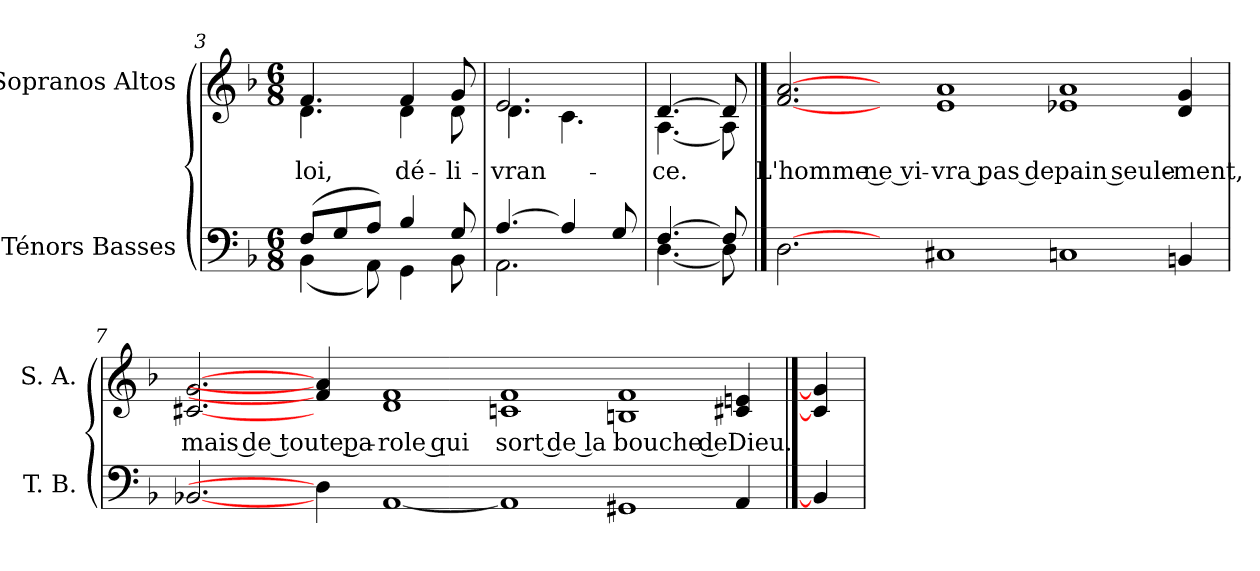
**kern	**kern	**text
*part2	*part1	*part1
*staff2	*staff1	*staff1
*I"Ténors Basses	*I"Sopranos Altos	*
*I'T. B.	*I'S. A.	*
*clefF4	*clefG2	*
*k[b-]	*k[b-]	*
*d:	*d:	*
*M6/8	*M6/8	*
=3	=3	=3
*^	*	*
!	!	!	!LO:LY:b:color=#000000
*	*	*^	*
(8Fi/L	(4BB-i\	4.fi/	4.di\	loi,
8Gi/	.	.	.	.
8Ai/J)	8AAi\)	.	.	.
!	!	!	!	!LO:LY:b:color=#000000
4B-i/	4GGi\	4fi/	4di\	dé-
!	!	!	!	!LO:LY:b:color=#000000
8Gi/	8BB-i\	8gi/	8di\	-li-
=4	=4	=4	=4	=4
!	!	!	!	!LO:LY:b:color=#000000
[>4.Ai/	2.AAi\	2.ei/	4.di\	-vran-
4Ai/]	.	.	4.ci\	.
8Gi/	.	.	.	.
=5	=5	=5	=5	=5
!	!	!	!	!LO:LY:b:color=#000000
[>4.Fi/	[<4.Di\	[>4.di/	[<4.Ai\	-ce.
8Fi/]	8Di\]	8di/]	8Ai\]	.
*v	*v	*	*	*
*	*v	*v	*
!!LO:LB:g=z
==6	==6	==6
*^	*^	*
!	!	!	!	!LO:LY:b:color=#000000
*v	*v	*	*	*
*	*v	*v	*
[2.Di	[2.fi [2.ai	L'homme ne vi-
4ryy	4ryy	.
!	!	!LO:LY:b:color=#000000
1C#Xi	1ei 1ai	-vra pas de
!	!	!LO:LY:b:color=#000000
1Cni	1e-Xi 1ai	pain seule-
!	!	!LO:LY:b:color=#000000
4BBni/	4di/ 4gi	-ment,
!!LO:LB:g=z
=7	=7	=7
!	!	!LO:LY:b:color=#000000
[2.BB-Xi	[2.c#Xi [2.gi	mais de toute pa-
4Di]	4fi] 4ai]	.
!	!	!LO:LY:b:color=#000000
[<1AAi	1di 1fi	-role qui
!	!	!LO:LY:b:color=#000000
1AAi]	1cni 1fi	sort de la
!	!	!LO:LY:b:color=#000000
1GG#Xi	1Bni 1fi	bouche de
!	!	!LO:LY:b:color=#000000
4AAi/	4c#Xi/ 4eni	Dieu.
==8	==8	==8
4BB-i]	4c#i] 4gi]	.
=	=	=
*-	*-	*-
